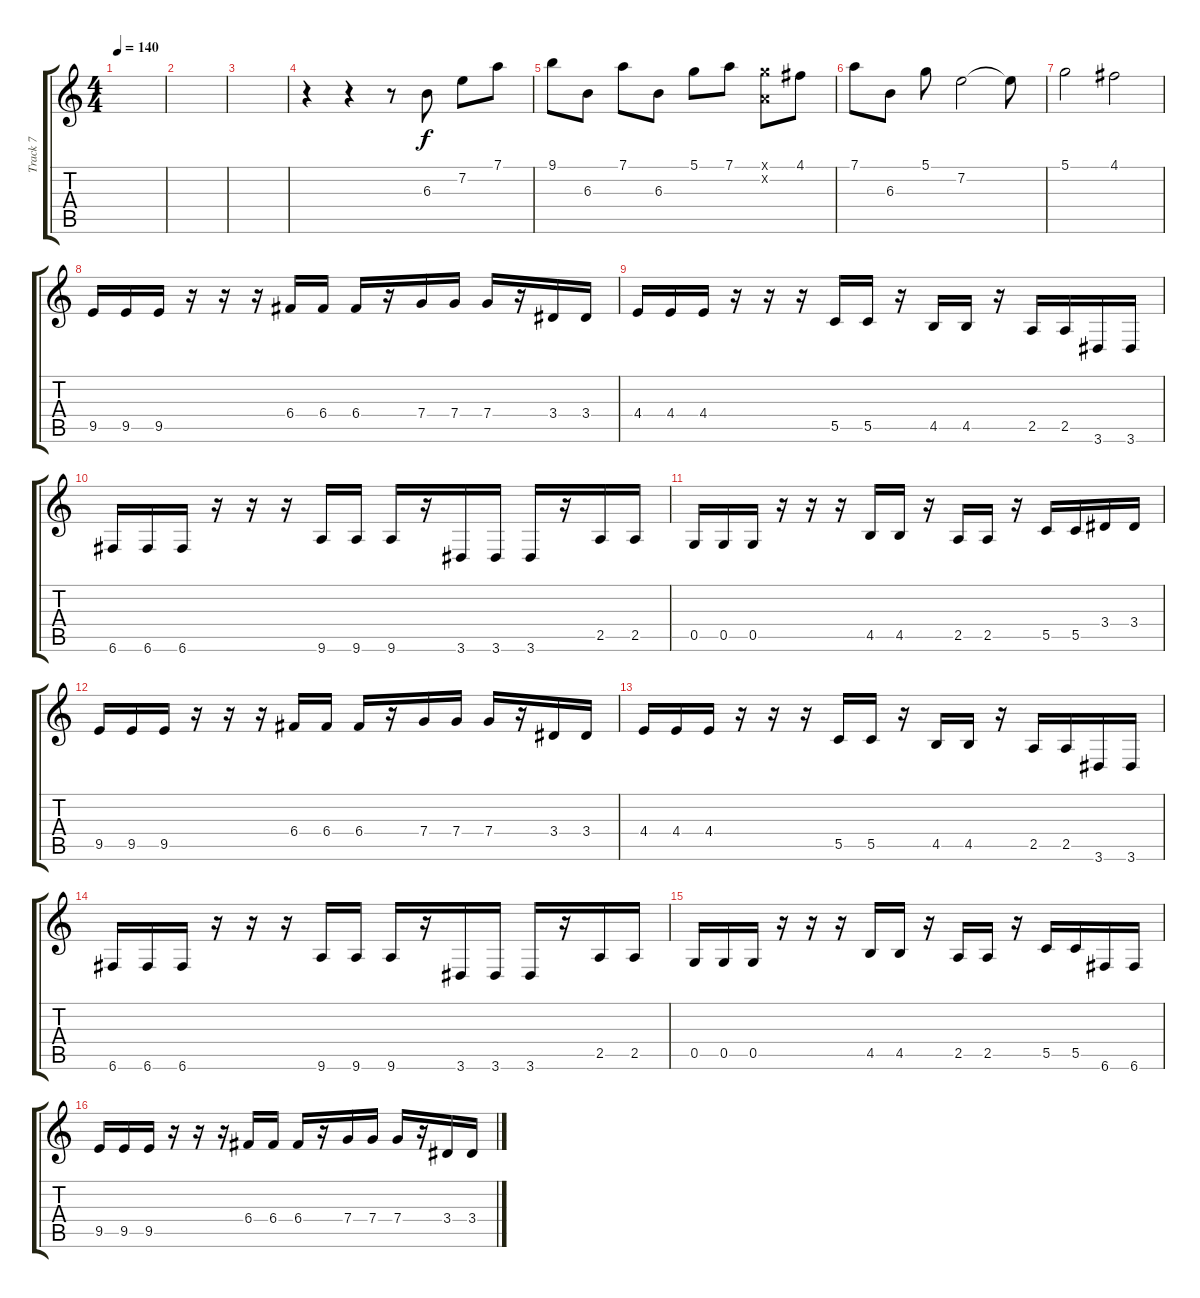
\track ("Track 7" "Track 7") {instrument overdrivenguitar}
\staff {score tabs}
\tuning (D4 A3 F3 C3 G2 C2) {hide}
\ts (4 4)
\tempo 140
\clef g2
\ks c
|
|
|
r.4 r.4 r.8 6.3.8 7.2.8 7.1.8 |
9.1.8 6.3.8 7.1.8 6.3.8 5.1.8 7.1.8 (5.1{x} 0.2{x}).8 4.1.8 |
7.1.8 6.3.8 5.1.8 7.2.2 7.2{t}.8 |
5.1.2 4.1.2 |
9.5.16 9.5.16 9.5.16 r.16 r.16 r.16 6.4.16 6.4.16 6.4.16 r.16 7.4.16 7.4.16 7.4.16 r.16 3.4.16 3.4.16 |
4.4.16 4.4.16 4.4.16 r.16 r.16 r.16 5.5.16 5.5.16 r.16 4.5.16 4.5.16 r.16 2.5.16 2.5.16 3.6.16 3.6.16 |
6.6.16 6.6.16 6.6.16 r.16 r.16 r.16 9.6.16 9.6.16 9.6.16 r.16 3.6.16 3.6.16 3.6.16 r.16 2.5.16 2.5.16 |
0.5.16 0.5.16 0.5.16 r.16 r.16 r.16 4.5.16 4.5.16 r.16 2.5.16 2.5.16 r.16 5.5.16 5.5.16 3.4.16 3.4.16 |
9.5.16 9.5.16 9.5.16 r.16 r.16 r.16 6.4.16 6.4.16 6.4.16 r.16 7.4.16 7.4.16 7.4.16 r.16 3.4.16 3.4.16 |
4.4.16 4.4.16 4.4.16 r.16 r.16 r.16 5.5.16 5.5.16 r.16 4.5.16 4.5.16 r.16 2.5.16 2.5.16 3.6.16 3.6.16 |
6.6.16 6.6.16 6.6.16 r.16 r.16 r.16 9.6.16 9.6.16 9.6.16 r.16 3.6.16 3.6.16 3.6.16 r.16 2.5.16 2.5.16 |
0.5.16 0.5.16 0.5.16 r.16 r.16 r.16 4.5.16 4.5.16 r.16 2.5.16 2.5.16 r.16 5.5.16 5.5.16 6.6.16 6.6.16 |
9.5.16 9.5.16 9.5.16 r.16 r.16 r.16 6.4.16 6.4.16 6.4.16 r.16 7.4.16 7.4.16 7.4.16 r.16 3.4.16 3.4.16
